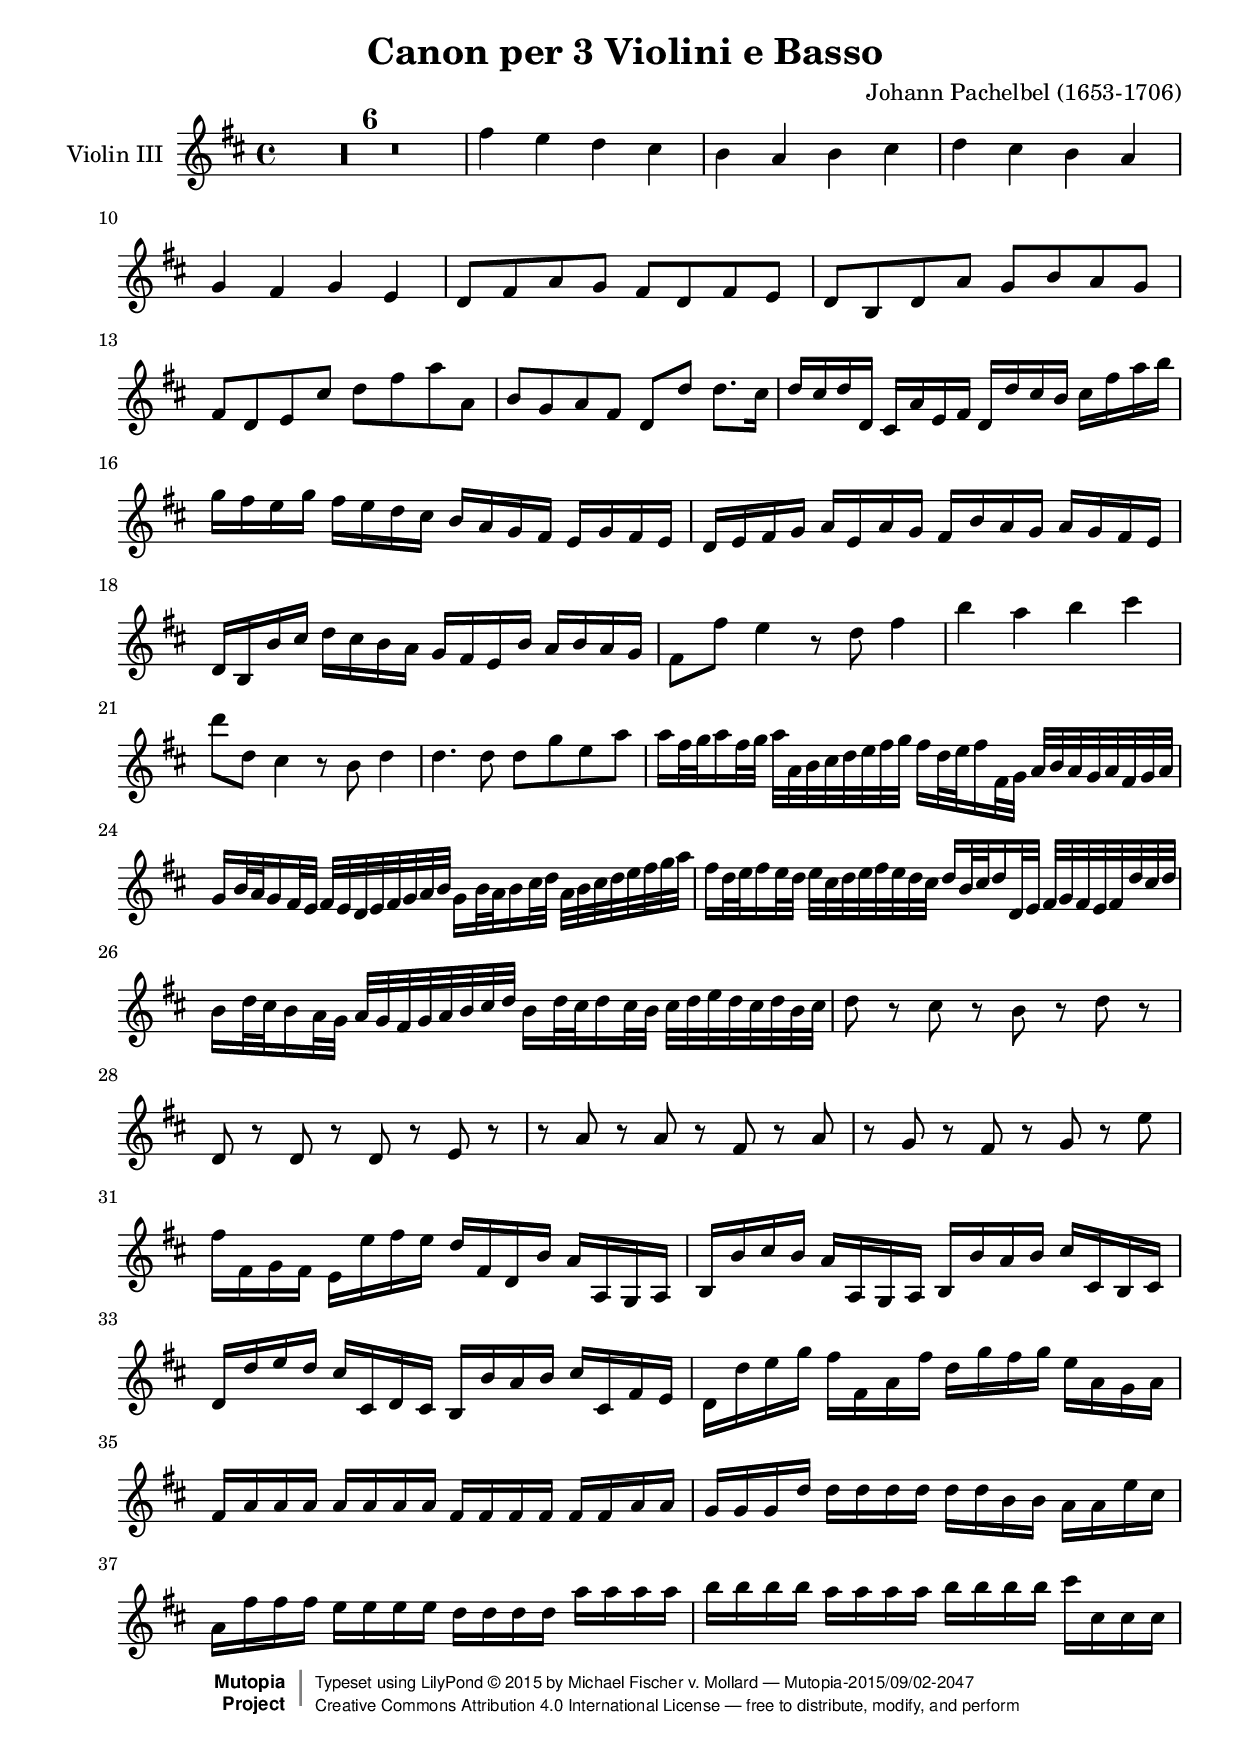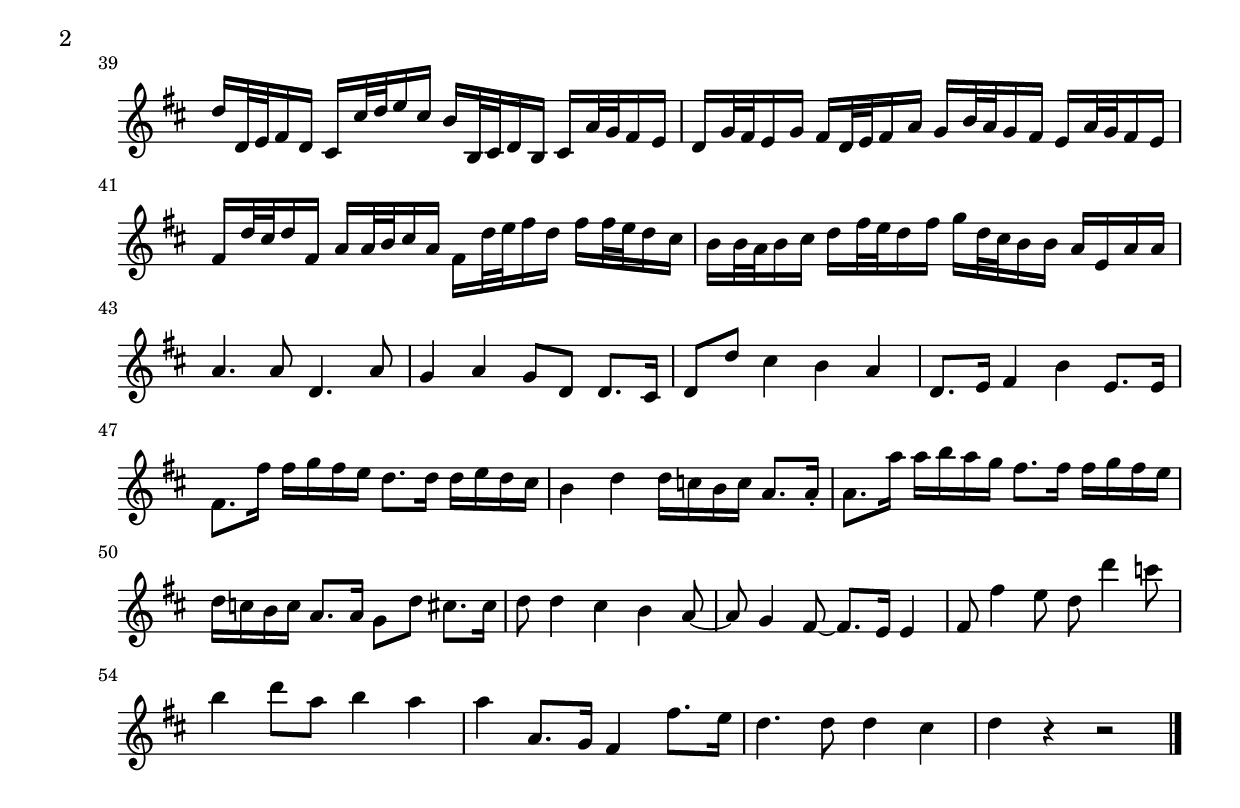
\version "2.18.2"

#(set-global-staff-size 20)
\include "header.ily"
\version "2.18.2"

\version "2.18.2"

% It's a canon so I'm writing it only once 
% The bar number checks would be for violin I

violinCommon  =  \relative c'' {
	fis4 e d cis |
	b a b cis |
				% \barNumberCheck #5
	d cis b a |
	g fis g e |
	d8 fis a g fis d  fis e |
	d b d a' g b a g |
	fis d e cis' d fis a a, |
				% \barNumberCheck #10
	b g a fis d d' d8. cis16 |
	d cis d d, cis a' e fis d d' cis b cis fis a b |
	g fis e g fis e d cis b a g fis e g fis e |
	d e fis g a e a g fis b a g a g fis e |
	d b b' cis d cis b a g fis e b' a b a g |
				% \barNumberCheck #15
	fis8 fis' e4 r8 d fis 4 |
	b a b cis |
	d8 d, cis4 r8 b d4 |
	d4. d8 d g e a |
	a16 fis32 g a16fis32 g a a, b cis d e fis g fis16 d32 e fis16 fis,32 g a b a g a fis g a |
				% \barNumberCheck #20
	g16 b32 a g16 fis32 e fis e d e fis g a b g16 b32 a b16 cis32 d a b cis d e fis g a |
	fis16 d32 e fis16 e32 d e cis d e fis e d cis d16 b32 cis d16 d,32 e fis g fis e fis d' cis d |
	b16 d32 cis b16 a32 g a g fis g a b cis d b16 d32 cis d16 cis32 b cis d e d cis d b cis |
	d8 r cis r b r d r |
	d, r d r d r e r |
				% \barNumberCheck #25
	r a r a r fis r a |
	r g r fis r g r e' |
	fis16 fis, g fis e e' fis e d fis, d b' a a, g a |
	b b' cis b  a a, g a  b b' a b  cis cis, b cis |
	d d' e d  cis cis, d cis  b b'a b cis cis, fis e |
				% \barNumberCheck #30
	d d' e g   fis fis, a fis'   d g fis g   e a, g a |
	fis a a a   a a a a   fis fis fis fis   fis fis a a |
	g g g d'  d d d d   d d b b  a a e' cis |
	a fis' fis fis   e e e e   d d d d   a' a a a |
	b b b b   a a a a   b b b b   cis cis, cis cis |
				% \barNumberCheck #35
	d d,32 e fis16 d   cis cis'32 d e16 cis   b b,32 cis d16 b   cis a'32 g fis16 e |
	d g32 fis e16 g   fis d32 e fis16 a    g b32 a g16 fis   e a32 g fis16 e |
	fis d'32cis d16 fis,   a a32 b cis16 a   fis d'32 e fis16 d   fis fis32 e d16 cis |
	b b32 a b16 cis   d fis32 e d16 fis   g d32 cis b16 b   a e a a |
	a4. a8 d,4. a'8 |
				% \barNumberCheck #40
	g4 a4 g8 d d8. cis16 |
	d8 d' cis4 b a |
	d,8. e16   fis4   b   e,8. e16 |
	fis8. fis'16   fis g fis e   d8. d16   d e d cis |
	b4   d4   d16 c  b c   a8. a16-. |
				% \barNumberCheck #45
	a8. a'16   a b a g  fis8. fis16   fis g fis e |
	d c b c   a8. a16 g8 d' cis8. cis16 |
	d8 d4 cis b a8~ |
	a g4 fis8~fis8. e16 e4 |
	fis8 fis'4 e8 d d'4 c8 |
				% \barNumberCheck #50
	b4 d8 a b4 a |
	a a,8. g16 fis4 fis'8. e16 |
	d4. d8 d4 cis |
	% end of common part - the rest is written in the violin parts
      }


violinthree =   \relative c'' {
	\time 4/4
	\key d \major
	R1*6
	\violinCommon
	d4 r r2 \bar "|."
}


\score {
  << 
  \compressFullBarRests
    \new Staff = violinIII \with {
      midiInstrument = #"violin"
      instrumentName = \markup {
        \center-column {"Violin III" }
      }
    }
    \violinthree
  >>
\include "paper.ily"
\version "2.18.2"

\midi { \tempo 4=55 }

}
